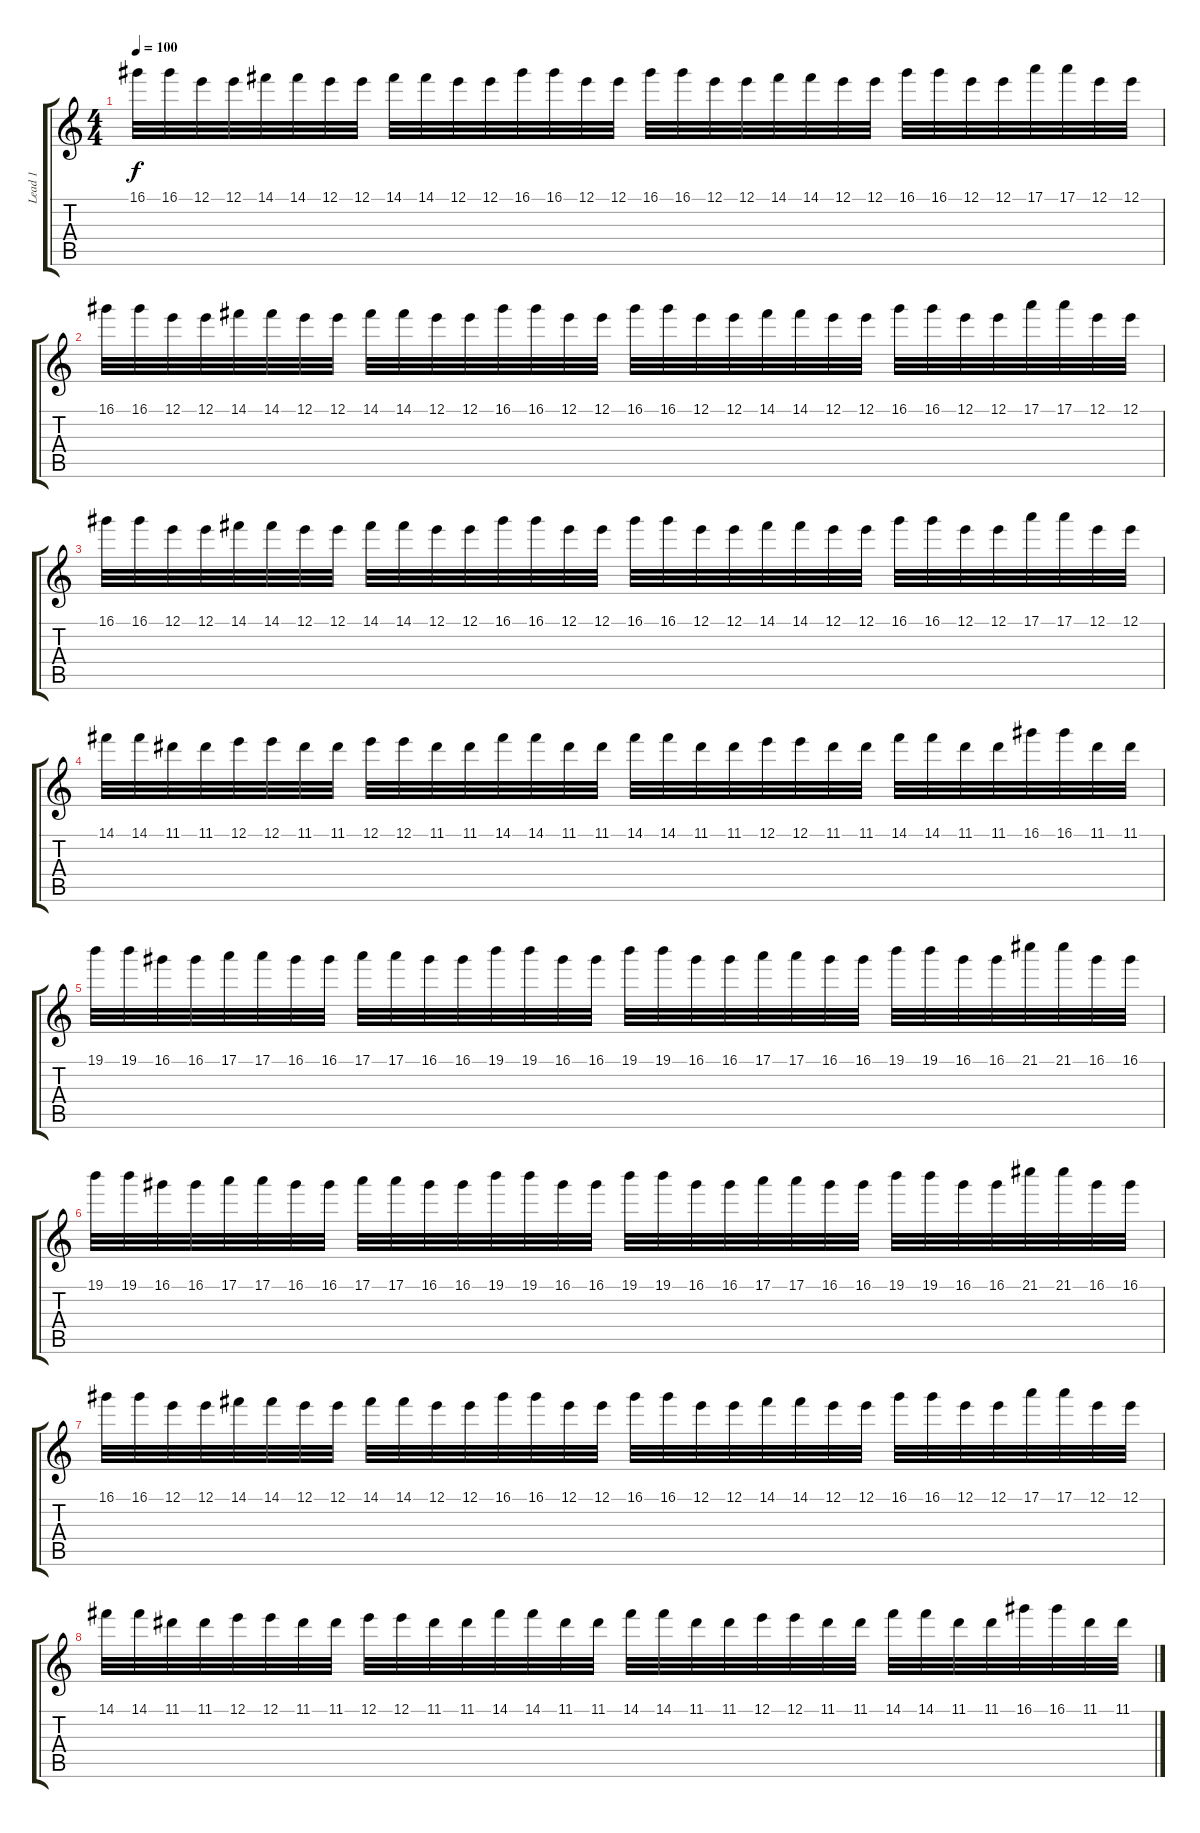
\track ("Lead 1" "Lead 1") {instrument overdrivenguitar}
\staff {score tabs}
\tuning (E4 B3 G3 D3 A2 E2) {hide}
\ts (4 4)
\section ("" "")
\tempo 100
\clef g2
\ks c
16.1.32{dy f} 16.1.32 12.1.32 12.1.32 14.1.32 14.1.32 12.1.32 12.1.32 14.1.32 14.1.32 12.1.32 12.1.32 16.1.32 16.1.32 12.1.32 12.1.32 16.1.32 16.1.32 12.1.32 12.1.32 14.1.32 14.1.32 12.1.32 12.1.32 16.1.32 16.1.32 12.1.32 12.1.32 17.1.32 17.1.32 12.1.32 12.1.32 |
16.1.32 16.1.32 12.1.32 12.1.32 14.1.32 14.1.32 12.1.32 12.1.32 14.1.32 14.1.32 12.1.32 12.1.32 16.1.32 16.1.32 12.1.32 12.1.32 16.1.32 16.1.32 12.1.32 12.1.32 14.1.32 14.1.32 12.1.32 12.1.32 16.1.32 16.1.32 12.1.32 12.1.32 17.1.32 17.1.32 12.1.32 12.1.32 |
16.1.32 16.1.32 12.1.32 12.1.32 14.1.32 14.1.32 12.1.32 12.1.32 14.1.32 14.1.32 12.1.32 12.1.32 16.1.32 16.1.32 12.1.32 12.1.32 16.1.32 16.1.32 12.1.32 12.1.32 14.1.32 14.1.32 12.1.32 12.1.32 16.1.32 16.1.32 12.1.32 12.1.32 17.1.32 17.1.32 12.1.32 12.1.32 |
14.1.32 14.1.32 11.1.32 11.1.32 12.1.32 12.1.32 11.1.32 11.1.32 12.1.32 12.1.32 11.1.32 11.1.32 14.1.32 14.1.32 11.1.32 11.1.32 14.1.32 14.1.32 11.1.32 11.1.32 12.1.32 12.1.32 11.1.32 11.1.32 14.1.32 14.1.32 11.1.32 11.1.32 16.1.32 16.1.32 11.1.32 11.1.32 |
\section ("" "")
19.1.32 19.1.32 16.1.32 16.1.32 17.1.32 17.1.32 16.1.32 16.1.32 17.1.32 17.1.32 16.1.32 16.1.32 19.1.32 19.1.32 16.1.32 16.1.32 19.1.32 19.1.32 16.1.32 16.1.32 17.1.32 17.1.32 16.1.32 16.1.32 19.1.32 19.1.32 16.1.32 16.1.32 21.1.32 21.1.32 16.1.32 16.1.32 |
19.1.32 19.1.32 16.1.32 16.1.32 17.1.32 17.1.32 16.1.32 16.1.32 17.1.32 17.1.32 16.1.32 16.1.32 19.1.32 19.1.32 16.1.32 16.1.32 19.1.32 19.1.32 16.1.32 16.1.32 17.1.32 17.1.32 16.1.32 16.1.32 19.1.32 19.1.32 16.1.32 16.1.32 21.1.32 21.1.32 16.1.32 16.1.32 |
16.1.32 16.1.32 12.1.32 12.1.32 14.1.32 14.1.32 12.1.32 12.1.32 14.1.32 14.1.32 12.1.32 12.1.32 16.1.32 16.1.32 12.1.32 12.1.32 16.1.32 16.1.32 12.1.32 12.1.32 14.1.32 14.1.32 12.1.32 12.1.32 16.1.32 16.1.32 12.1.32 12.1.32 17.1.32 17.1.32 12.1.32 12.1.32 |
14.1.32 14.1.32 11.1.32 11.1.32 12.1.32 12.1.32 11.1.32 11.1.32 12.1.32 12.1.32 11.1.32 11.1.32 14.1.32 14.1.32 11.1.32 11.1.32 14.1.32 14.1.32 11.1.32 11.1.32 12.1.32 12.1.32 11.1.32 11.1.32 14.1.32 14.1.32 11.1.32 11.1.32 16.1.32 16.1.32 11.1.32 11.1.32
